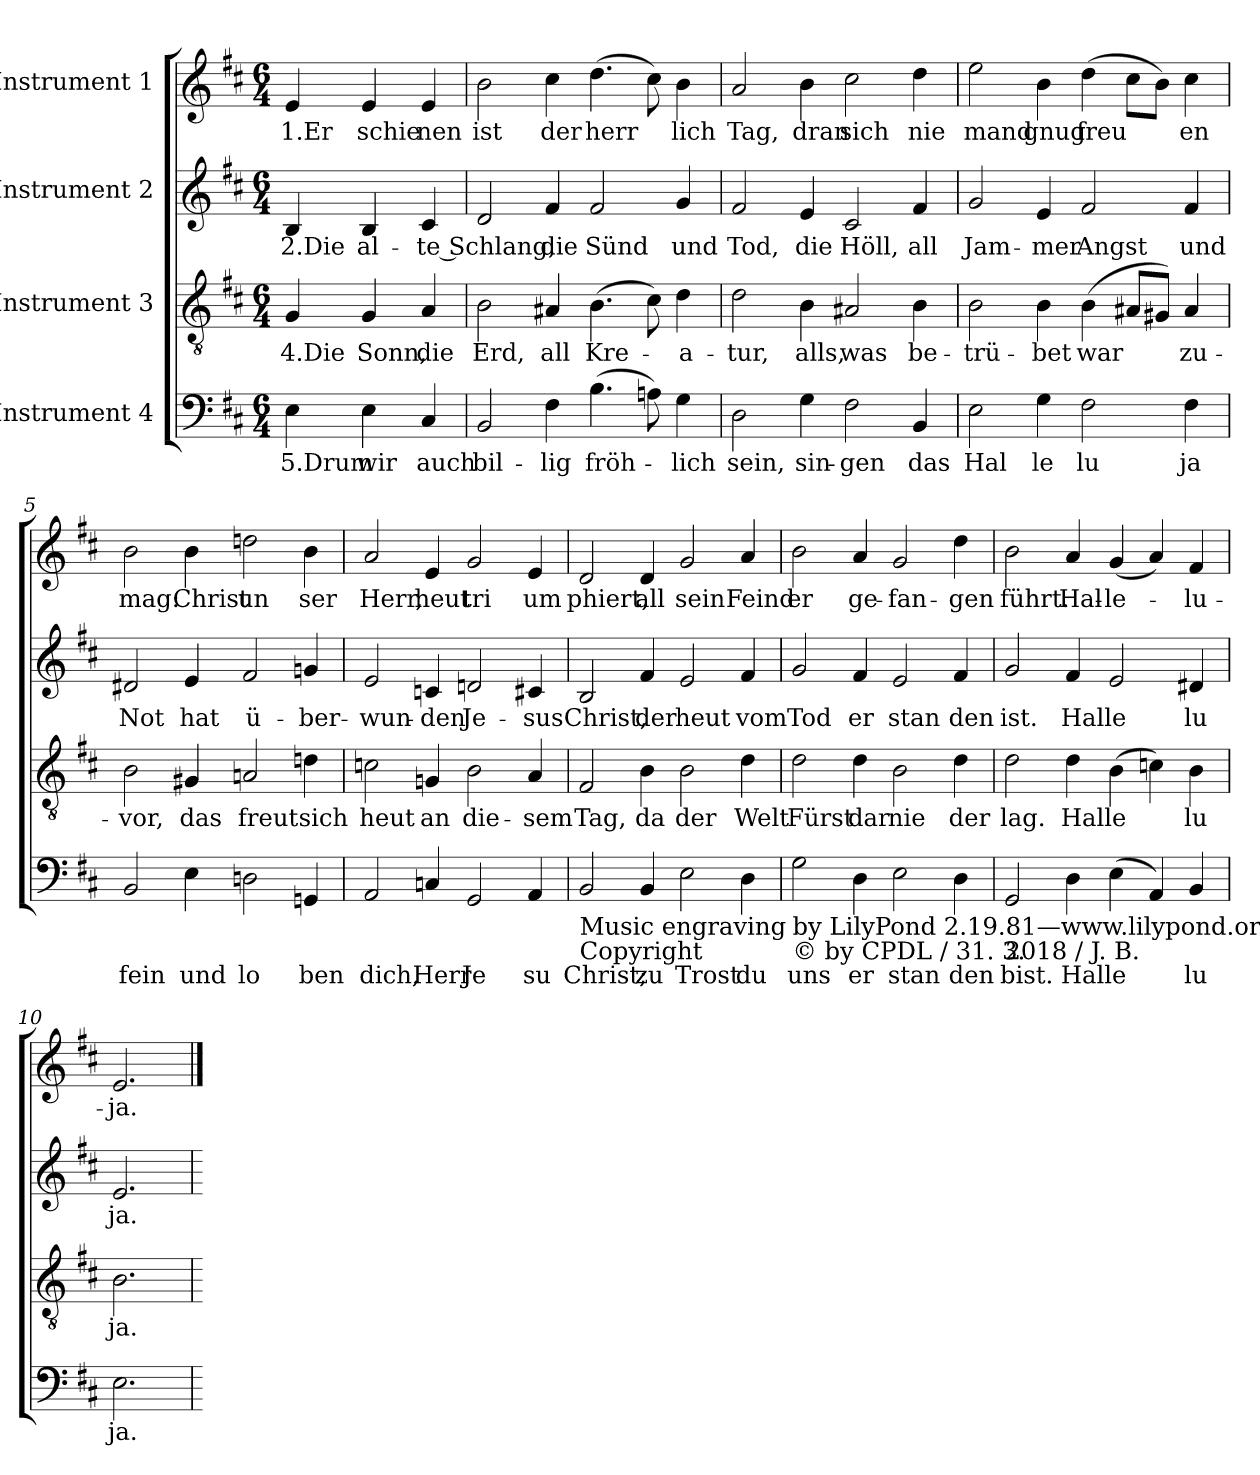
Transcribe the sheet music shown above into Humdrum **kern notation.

**kern	**text	**kern	**text	**kern	**text	**kern	**text
*part4	*part4	*part3	*part3	*part2	*part2	*part1	*part1
*staff4	*staff4	*staff3	*staff3	*staff2	*staff2	*staff1	*staff1
*I"Instrument 4	*	*I"Instrument 3	*	*I"Instrument 2	*	*I"Instrument 1	*
!!LO:PB:g=z
*stria5	*	*stria5	*	*stria5	*	*stria5	*
*clefF4	*	*clefGv2	*	*clefG2	*	*clefG2	*
*k[f#c#]	*	*k[f#c#]	*	*k[f#c#]	*	*k[f#c#]	*
*D:	*	*D:	*	*D:	*	*D:	*
*M6/4	*	*M6/4	*	*M6/4	*	*M6/4	*
=1	=1	=1	=1	=1	=1	=1	=1
!	!LO:LY:b:rj	!	!LO:LY:b:rj	!	!LO:LY:b:rj	!	!LO:LY:b:rj
4E\	5.Drum	4G/	4.Die	4B/	2.Die	4e/	1.Er
!	!LO:LY:b:cj	!	!LO:LY:b:cj	!	!LO:LY:b:cj	!	!LO:LY:b:cj
4E\	wir	4G/	Sonn,	4B/	al-	4e/	schie
!	!LO:LY:b:cj	!	!LO:LY:b:cj	!	!LO:LY:b:cj	!	!LO:LY:b:cj
4C#/	auch	4A/	die	4c#/	-te Schlang,	4e/	nen
=2	=2	=2	=2	=2	=2	=2	=2
!	!LO:LY:b:cj	!	!LO:LY:b:cj	!	!	!	!LO:LY:b:cj
2BB/	bil-	2B\	Erd,	2d/	.	2b\	ist
!	!LO:LY:b:cj	!	!LO:LY:b:cj	!	!LO:LY:b:cj	!	!LO:LY:b:cj
4F#\	-lig	4A#X/	all	4f#/	die	4cc#\	der
!	!LO:LY:b	!	!LO:LY:b	!	!LO:LY:b:cj	!	!LO:LY:b
(>4.B\	fröh-	(>4.B\	Kre-	2f#/	Sünd	(>4.dd\	herr
8An\)	.	8c#\)	.	.	.	8cc#\)	.
!	!LO:LY:b:cj	!	!LO:LY:b:cj	!	!LO:LY:b:cj	!	!LO:LY:b:cj
4G\	-lich	4d\	-a-	4g/	und	4b\	lich
=3	=3	=3	=3	=3	=3	=3	=3
!	!LO:LY:b:cj	!	!LO:LY:b:cj	!	!LO:LY:b:cj	!	!LO:LY:b:cj
2D\	sein,	2d\	-tur,	2f#/	Tod,	2a/	Tag,
!	!LO:LY:b:cj	!	!LO:LY:b:cj	!	!LO:LY:b:cj	!	!LO:LY:b:cj
4G\	sin-	4B\	alls,	4e/	die	4b\	dran
!	!LO:LY:b:cj	!	!LO:LY:b:cj	!	!LO:LY:b:cj	!	!LO:LY:b:cj
2F#\	-gen	2A#X/	was	2c#/	Höll,	2cc#\	sich
!	!LO:LY:b:cj	!	!LO:LY:b:cj	!	!LO:LY:b:cj	!	!LO:LY:b:cj
4BB/	das	4B\	be-	4f#/	all	4dd\	nie
!!LO:LB:g=z
=4	=4	=4	=4	=4	=4	=4	=4
!	!LO:LY:b:cj	!	!LO:LY:b:cj	!	!LO:LY:b:cj	!	!LO:LY:b:cj
2E\	Hal	2B\	-trü-	2g/	Jam-	2ee\	mand
!	!LO:LY:b:cj	!	!LO:LY:b:cj	!	!LO:LY:b:cj	!	!LO:LY:b:cj
4G\	le	4B\	-bet	4e/	-mer	4b\	gnug
!	!LO:LY:b:cj	!	!LO:LY:b	!	!LO:LY:b:cj	!	!LO:LY:b
2F#\	lu	(>4B\	war	2f#/	Angst	(>4dd\	freu
.	.	8A#X/L	.	.	.	8cc#\L	.
.	.	8G#X/J)	.	.	.	8b\J)	.
!	!LO:LY:b:cj	!	!LO:LY:b:cj	!	!LO:LY:b:cj	!	!LO:LY:b:cj
4F#\	ja	4A#/	zu-	4f#/	und	4cc#\	en
=5	=5	=5	=5	=5	=5	=5	=5
!	!LO:LY:b:cj	!	!LO:LY:b:cj	!	!LO:LY:b:cj	!	!LO:LY:b:cj
2BB/	fein	2B\	-vor,	2d#X/	Not	2b\	mag:
!	!LO:LY:b:cj	!	!LO:LY:b:cj	!	!LO:LY:b:cj	!	!LO:LY:b:cj
4E\	und	4G#X/	das	4e/	hat	4b\	Christ
!	!LO:LY:b:cj	!	!LO:LY:b:cj	!	!LO:LY:b:cj	!	!LO:LY:b:cj
2Dn\	lo	2An/	freut	2f#/	ü-	2ddn\	un
!	!LO:LY:b:cj	!	!LO:LY:b:cj	!	!LO:LY:b:cj	!	!LO:LY:b:cj
4GGn/	ben	4dn\	sich	4gn/	-ber-	4b\	ser
=6	=6	=6	=6	=6	=6	=6	=6
!	!LO:LY:b:cj	!	!LO:LY:b:cj	!	!LO:LY:b:cj	!	!LO:LY:b:cj
2AA/	dich,	2cn\	heut	2e/	-wun-	2a/	Herr,
!	!LO:LY:b:cj	!	!LO:LY:b:cj	!	!LO:LY:b:cj	!	!LO:LY:b:cj
4Cn/	Herr	4Gn/	an	4cn/	-den	4e/	heut
!	!LO:LY:b:cj	!	!LO:LY:b:cj	!	!LO:LY:b:cj	!	!LO:LY:b:cj
2GG/	Je	2B\	die-	2dn/	Je-	2g/	tri
!	!LO:LY:b:cj	!	!LO:LY:b:cj	!	!LO:LY:b:cj	!	!LO:LY:b:cj
4AA/	su	4A/	-sem	4c#X/	-sus	4e/	um
!!LO:LB:g=z
=7	=7	=7	=7	=7	=7	=7	=7
!	!LO:LY:b:cj	!	!LO:LY:b:cj	!	!LO:LY:b:cj	!	!LO:LY:b:cj
2BB/	Christ;	2F#/	Tag,	2B/	Christ,	2d/	phiert,
!	!LO:LY:b:cj	!	!LO:LY:b:cj	!	!LO:LY:b:cj	!	!LO:LY:b:cj
4BB/	zu	4B\	da	4f#/	der	4d/	all
!	!LO:LY:b:cj	!	!LO:LY:b:cj	!	!LO:LY:b:cj	!	!LO:LY:b:cj
2E\	Trost	2B\	der	2e/	heut	2g/	sein
!	!LO:LY:b:cj	!	!LO:LY:b:cj	!	!LO:LY:b:cj	!	!LO:LY:b:cj
4D\	du	4d\	Welt	4f#/	vom	4a/	Feind
!LO:TX:b:t=Music engraving	!	!	!	!	!	!	!
!LO:TX:b:t=Copyright	!	!	!	!	!	!	!
=8	=8	=8	=8	=8	=8	=8	=8
!	!LO:LY:b:cj	!	!LO:LY:b:cj	!	!LO:LY:b:cj	!	!LO:LY:b:cj
2G\	uns	2d\	Fürst	2g/	Tod	2b\	er
!	!LO:LY:b:cj	!	!LO:LY:b:cj	!	!LO:LY:b:cj	!	!LO:LY:b:cj
4D\	er	4d\	dar	4f#/	er	4a/	ge-
!	!LO:LY:b:cj	!	!LO:LY:b:cj	!	!LO:LY:b:cj	!	!LO:LY:b:cj
2E\	stan	2B\	nie	2e/	stan	2g/	-fan-
!	!LO:LY:b:cj	!	!LO:LY:b:cj	!	!LO:LY:b:cj	!	!LO:LY:b:cj
4D\	den	4d\	der	4f#/	den	4dd\	-gen
!LO:TX:b:t=by LilyPond 2.19.81—www.lilypond.org	!	!	!	!	!	!	!
!LO:TX:b:t=© by CPDL / 31. 3.	!	!	!	!	!	!	!
=9	=9	=9	=9	=9	=9	=9	=9
!	!LO:LY:b:cj	!	!LO:LY:b:cj	!	!LO:LY:b:cj	!	!LO:LY:b:cj
2GG/	bist.	2d\	lag.	2g/	ist.	2b\	führt.
!	!LO:LY:b:cj	!	!LO:LY:b:cj	!	!LO:LY:b:cj	!	!LO:LY:b:cj
4D\	Hal	4d\	Hal	4f#/	Hal	4a/	Hal-
!	!LO:LY:b:cj	!	!LO:LY:b:cj	!	!LO:LY:b:cj	!	!LO:LY:b:cj
(>4E\	le	(>4B\	le	2e/	le	(<4g/	-le-
4AA/)	.	4cn\)	.	.	.	4a/)	.
!	!LO:LY:b:cj	!	!LO:LY:b:cj	!	!LO:LY:b:cj	!	!LO:LY:b:cj
4BB/	lu	4B\	lu	4d#X/	lu	4f#/	-lu-
!LO:TX:b:t=2018 / J. B.	!	!	!	!	!	!	!
=10	=10	=10	=10	=10	=10	=10	=10
!	!LO:LY:b:cj	!	!LO:LY:b:cj	!	!LO:LY:b:cj	!	!LO:LY:b:cj
2.E\	ja.	2.B\	ja.	2.e/	ja.	2.e/	-ja.
=	==	=	==	=	==	==	==
*-	*-	*-	*-	*-	*-	*-	*-
